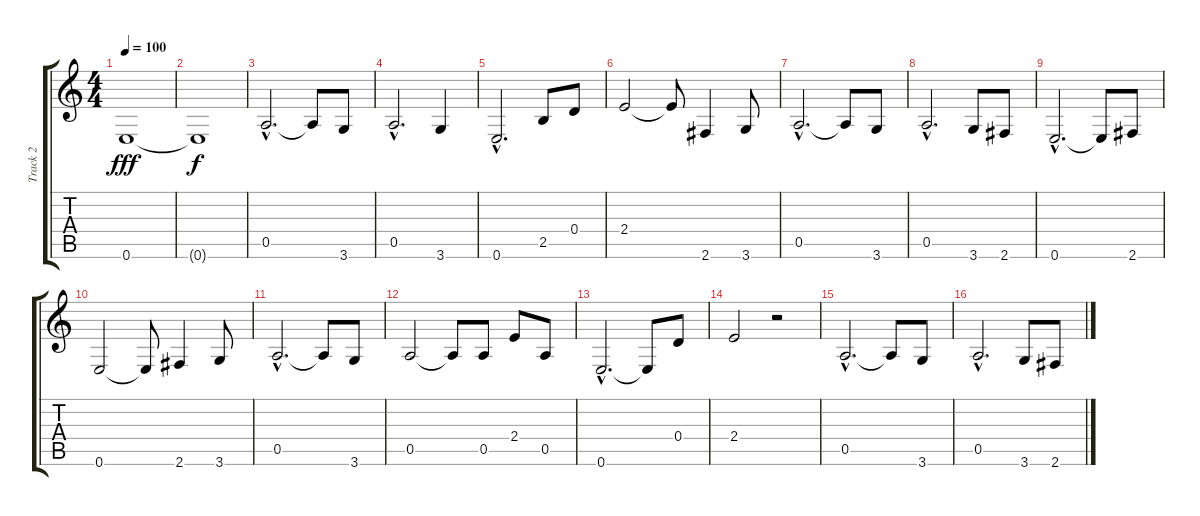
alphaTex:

\track ("Track 2" "Track 2") {instrument electricbassfinger}
\staff {score tabs}
\tuning (E4 B3 G3 D3 A2 E2) {hide}
\ts (4 4)
\tempo 100
\clef g2
\ks c
0.6.1{dy fff} |
0.6{t}.1{dy f} |
0.5{hac}.2{d} 0.5{t}.8 3.6.8 |
0.5{hac}.2{d} 3.6.4 |
0.6{hac}.2{d} 2.5.8 0.4.8 |
2.4.2 2.4{t}.8 2.6.4 3.6.8 |
0.5{hac}.2{d} 0.5{t}.8 3.6.8 |
0.5{hac}.2{d} 3.6.8 2.6.8 |
0.6{hac}.2{d} 0.6{t}.8 2.6.8 |
0.6.2 0.6{t}.8 2.6.4 3.6.8 |
0.5{hac}.2{d} 0.5{t}.8 3.6.8 |
0.5.2 0.5{t}.8 0.5.8 2.4.8 0.5.8 |
0.6{hac}.2{d} 0.6{t}.8 0.4.8 |
2.4.2 r.2 |
0.5{hac}.2{d} 0.5{t}.8 3.6.8 |
0.5{hac}.2{d} 3.6.8 2.6.8
